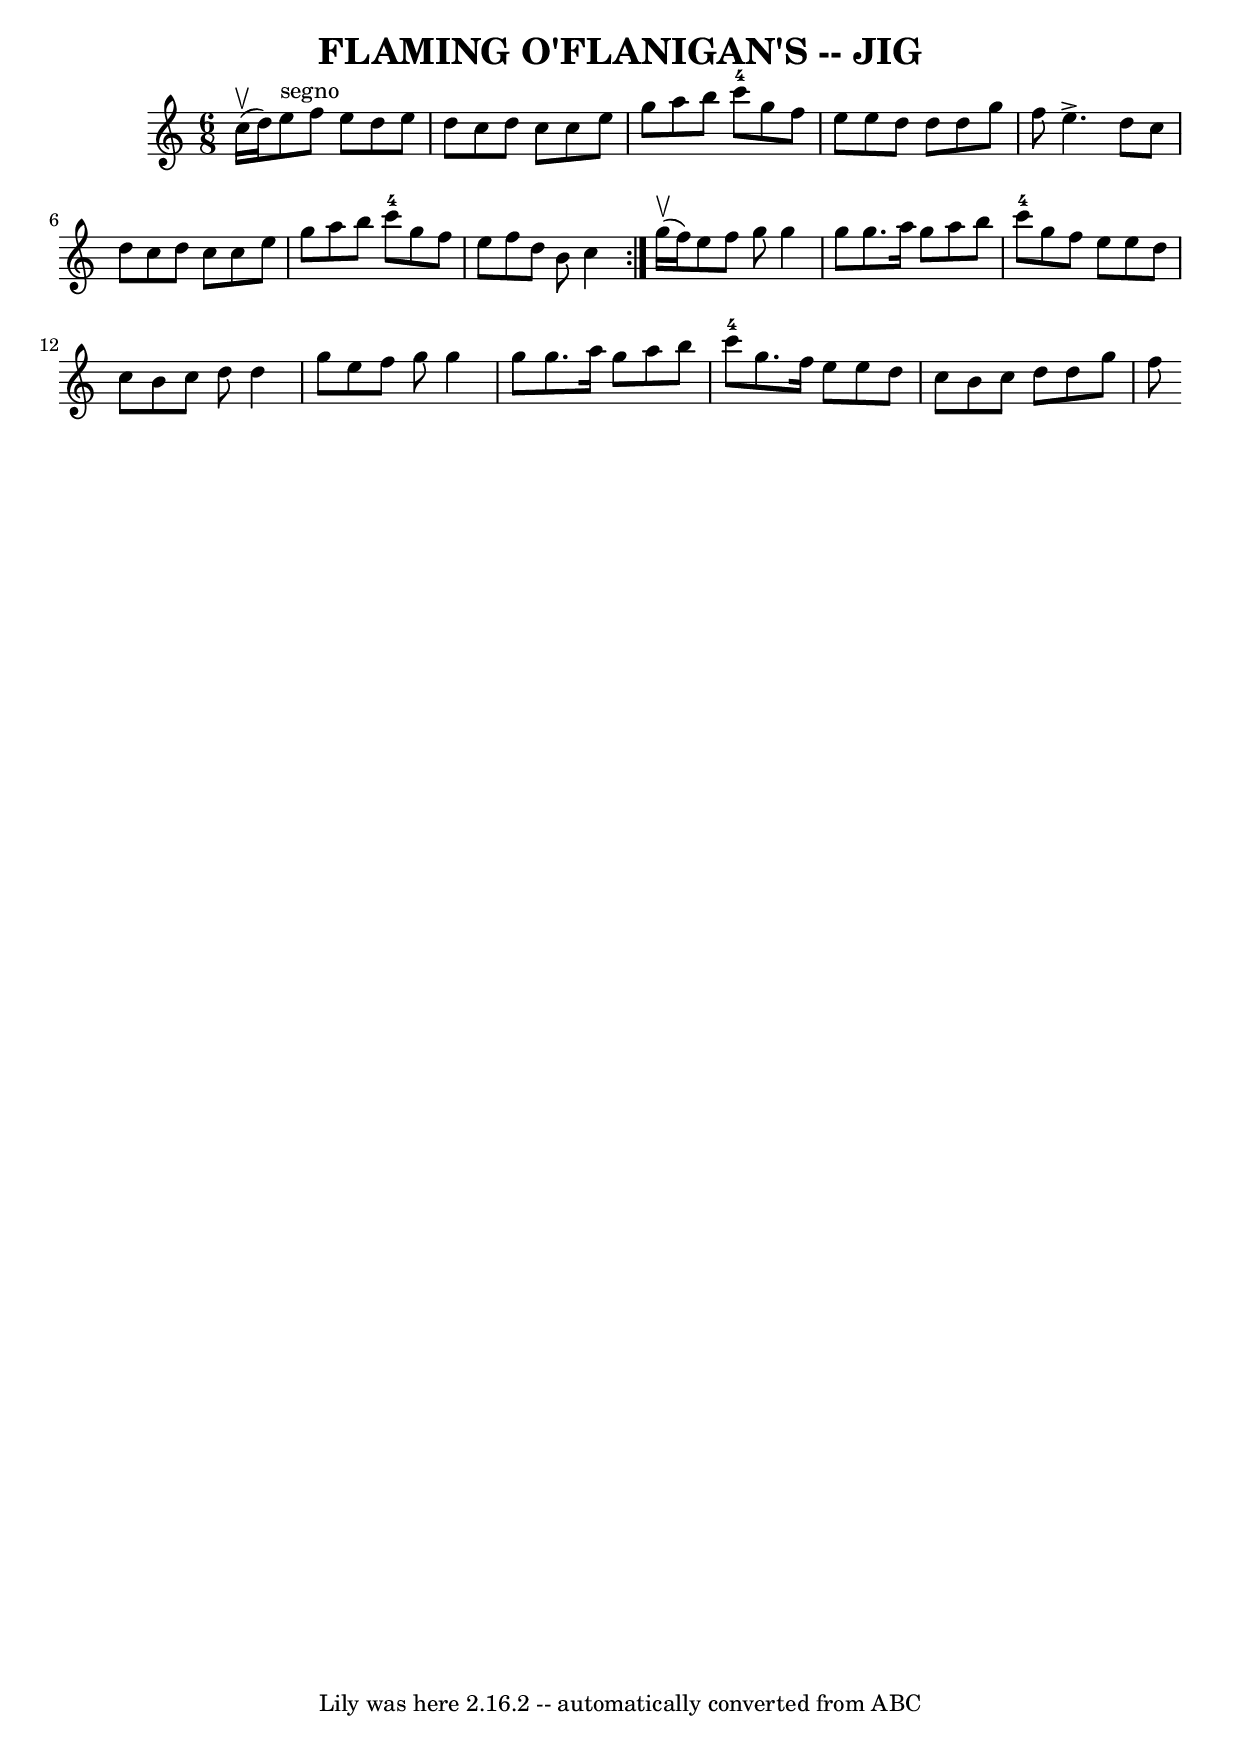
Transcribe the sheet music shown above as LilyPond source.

\version "2.16.2"
\include "Mammoth.ily"
\header {
  %% book = "Ryan's Mammoth Collection of Fiddle Tunes"
  crossRefNumber = "1"
  footnotes = ""
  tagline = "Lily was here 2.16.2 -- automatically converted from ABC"
  title = "FLAMING O'FLANIGAN'S -- JIG"

}
voicedefault =  {



  \repeat volta 2 {

    \time 6/8 
    \key c \major     c''16 (^\upbow d''16)          |
    e''8^"segno" f''8 e''8 d''8 e''8 d''8    |
    c''8 d''8         c''8 c''8 e''8 g''8     |
    a''8 b''8 c'''8-4 g''8         f''8 e''8     |
    e''8 d''8 d''8 d''8 g''8 f''8         |
    e''4.^\accent d''8 c''8 d''8    |
    c''8 d''8         c''8 c''8 e''8 g''8     |
    a''8 b''8 c'''8-4 g''8         f''8 e''8     |
    f''8 d''8 b'8 c''4       } g''16 (^\upbow f''16)        |
  e''8 f''8 g''8 g''4 g''8     |
  g''8. a''16 g''8 a''8 b''8 c'''8-4   |
     g''8 f''8 e''8 e''8 d''8 c''8     |
  b'8 c''8 d''8     d''4 g''8         |
  e''8 f''8 g''8 g''4 g''8     |
  g''8. a''16 g''8 a''8 b''8 c'''8-4   |
     g''8. f''16 e''8 e''8 d''8 c''8     |
  b'8 c''8       d''8 d''8 g''8 f''8    <<   \bar " |."  >>   

}

\score{
  <<

    \context Staff="default"
    {
      \voicedefault 
      
    }

  >>
  \layout {
    
  }
  \midi {
  }

}
